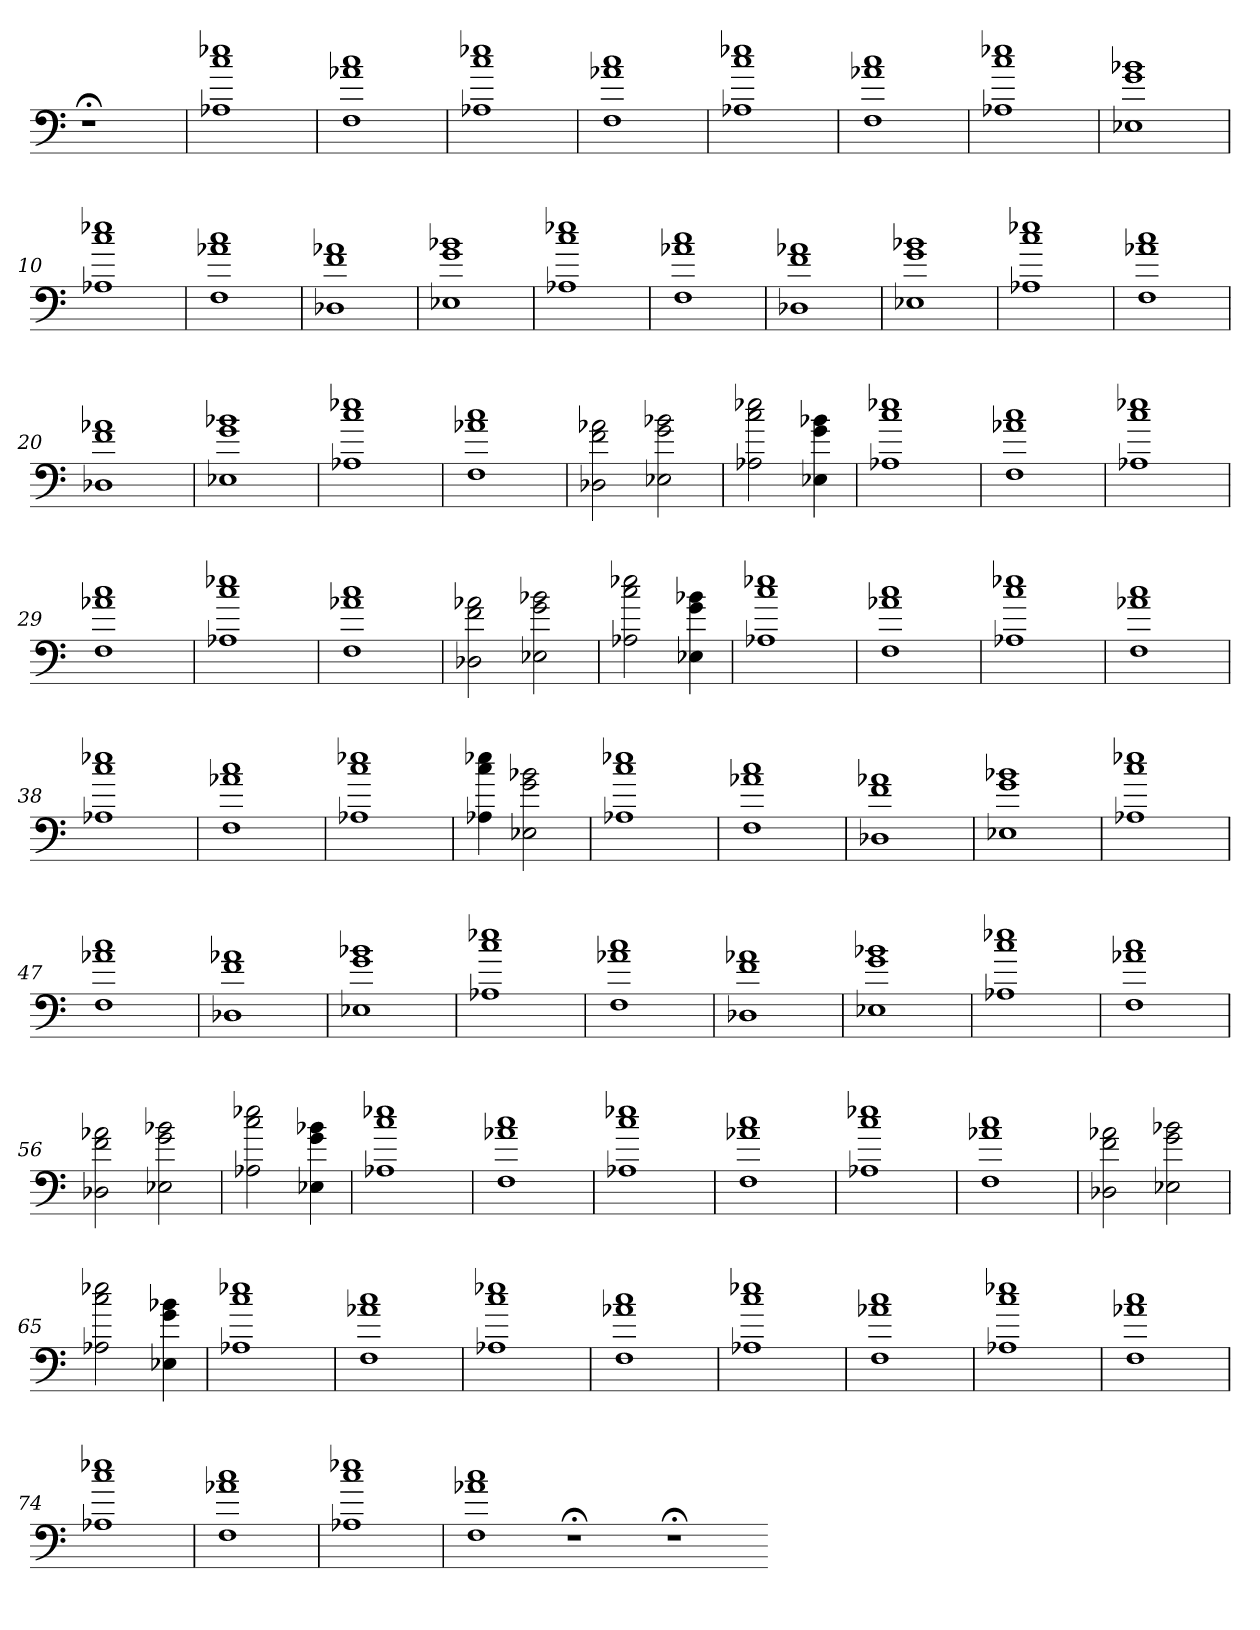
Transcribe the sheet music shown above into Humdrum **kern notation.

**kern
*part1
*staff1
=
1r;<
=1
1r
=2
1A-X 1cc 1ee-X
=3
1F 1a-X 1cc
=4
1A-X 1cc 1ee-X
=5
1F 1a-X 1cc
=6
1A-X 1cc 1ee-X
=7
1F 1a-X 1cc
=8
1A-X 1cc 1ee-X
=9
1E-X 1g 1b-X
=10
1A-X 1cc 1ee-X
=11
1F 1a-X 1cc
=12
1D-X 1f 1a-X
=13
1E-X 1g 1b-X
=14
1A-X 1cc 1ee-X
=15
1F 1a-X 1cc
=16
1D-X 1f 1a-X
=17
1E-X 1g 1b-X
=18
1A-X 1cc 1ee-X
=19
1F 1a-X 1cc
=20
1D-X 1f 1a-X
=21
1E-X 1g 1b-X
=22
1A-X 1cc 1ee-X
=23
1F 1a-X 1cc
=24
2D-X 2f 2a-X
2E-X 2g 2b-X
=25
2A-X 2cc 2ee-X
4E-X 4g 4b-X
=26
1A-X 1cc 1ee-X
=27
1F 1a-X 1cc
=28
1A-X 1cc 1ee-X
=29
1F 1a-X 1cc
=30
1A-X 1cc 1ee-X
=31
1F 1a-X 1cc
=32
2D-X 2f 2a-X
2E-X 2g 2b-X
=33
2A-X 2cc 2ee-X
4E-X 4g 4b-X
=34
1A-X 1cc 1ee-X
=35
1F 1a-X 1cc
=36
1A-X 1cc 1ee-X
=37
1F 1a-X 1cc
=38
1A-X 1cc 1ee-X
=39
1F 1a-X 1cc
=40
1A-X 1cc 1ee-X
=41
4A-X 4cc 4ee-X
2E-X 2g 2b-X
=42
1A-X 1cc 1ee-X
=43
1F 1a-X 1cc
=44
1D-X 1f 1a-X
=45
1E-X 1g 1b-X
=46
1A-X 1cc 1ee-X
=47
1F 1a-X 1cc
=48
1D-X 1f 1a-X
=49
1E-X 1g 1b-X
=50
1A-X 1cc 1ee-X
=51
1F 1a-X 1cc
=52
1D-X 1f 1a-X
=53
1E-X 1g 1b-X
=54
1A-X 1cc 1ee-X
=55
1F 1a-X 1cc
=56
2D-X 2f 2a-X
2E-X 2g 2b-X
=57
2A-X 2cc 2ee-X
4E-X 4g 4b-X
=58
1A-X 1cc 1ee-X
=59
1F 1a-X 1cc
=60
1A-X 1cc 1ee-X
=61
1F 1a-X 1cc
=62
1A-X 1cc 1ee-X
=63
1F 1a-X 1cc
=64
2D-X 2f 2a-X
2E-X 2g 2b-X
=65
2A-X 2cc 2ee-X
4E-X 4g 4b-X
=66
1A-X 1cc 1ee-X
=67
1F 1a-X 1cc
=68
1A-X 1cc 1ee-X
=69
1F 1a-X 1cc
=70
1A-X 1cc 1ee-X
=71
1F 1a-X 1cc
=72
1A-X 1cc 1ee-X
=73
1F 1a-X 1cc
=74
1A-X 1cc 1ee-X
=75
1F 1a-X 1cc
=76
1A-X 1cc 1ee-X
=77
1F 1a-X 1cc
1r;<
1r;<
=-
*-
